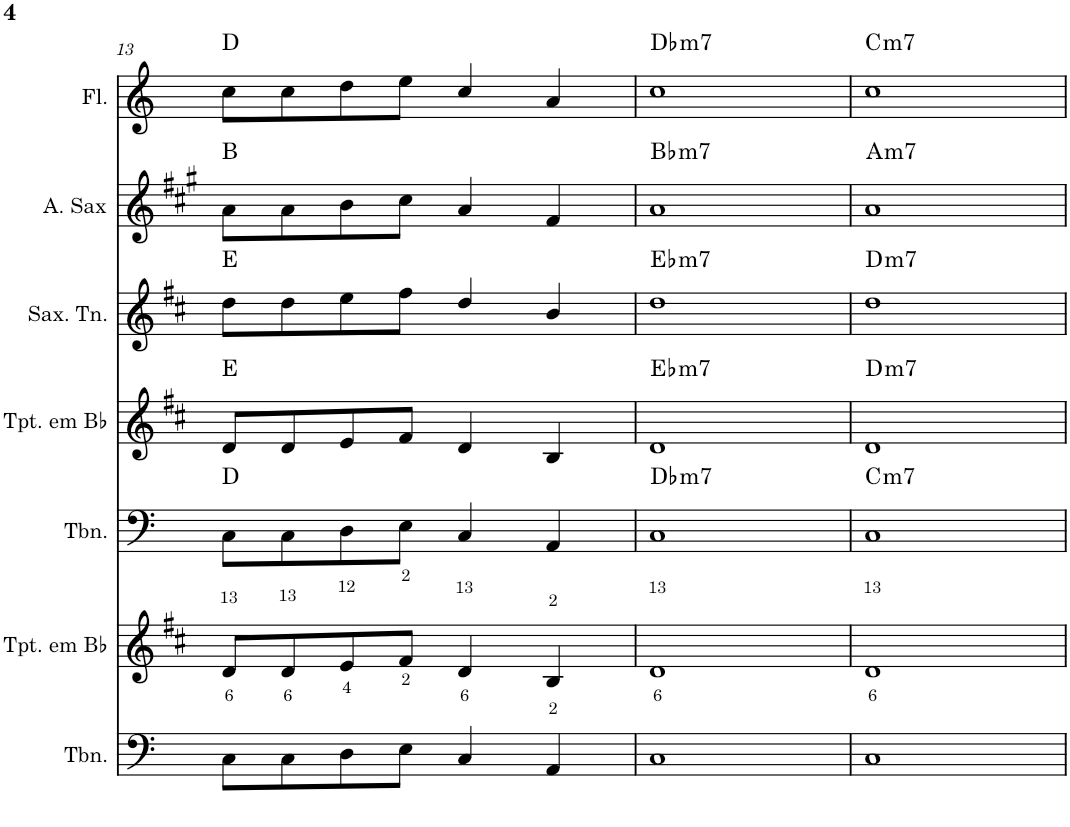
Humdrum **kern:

**kern	**kern	**kern	**harte	**kern	**harte	**kern	**harte	**kern	**harte	**kern	**harte
*part7	*part6	*part5	*part5	*part4	*part4	*part3	*part3	*part2	*part2	*part1	*part1
*staff7	*staff6	*staff5	*	*staff4	*	*staff3	*	*staff2	*	*staff1	*
*I"Trombone	*I"Trompete em Bb	*I"Trombone	*	*I"Trompete em Bb	*	*I"Saxofone Tenor	*	*I"Saxofone Alto	*	*I"Flauta Transversal	*
*I'Tbn.	*I'Tpt. em Bb	*I'Tbn.	*	*I'Tpt. em Bb	*	*I'Sax. Tn.	*	*	*	*I'Fl.	*
!!LO:PB:g=z
*clefF4	*clefG2	*clefF4	*	*clefG2	*	*clefG2	*	*clefG2	*	*clefG2	*
*	*Trd1c2	*	*	*Trd1c2	*	*Trd8c14	*	*Trd5c9	*	*	*
*k[]	*k[f#c#]	*k[]	*	*k[f#c#]	*	*k[f#c#]	*	*k[f#c#g#]	*	*k[]	*
*M4/4	*M4/4	*M4/4	*	*M4/4	*	*M4/4	*	*M4/4	*	*M4/4	*
=13	=13	=13	=13	=13	=13	=13	=13	=13	=13	=13	=13
8C\L	8d/L	8C\L	D:maj	8d/L	E:maj	8dd\L	E:maj	8a\L	B:maj	8cc\L	D:maj
8C\	8d/	8C\	.	8d/	.	8dd\	.	8a\	.	8cc\	.
8D\	8e/	8D\	.	8e/	.	8ee\	.	8b\	.	8dd\	.
8E\J	8f#/J	8E\J	.	8f#/J	.	8ff#\J	.	8cc#\J	.	8ee\J	.
4C/	4d/	4C/	.	4d/	.	4dd/	.	4a/	.	4cc/	.
4AA/	4B/	4AA/	.	4B/	.	4b/	.	4f#/	.	4a/	.
=14	=14	=14	=14	=14	=14	=14	=14	=14	=14	=14	=14
!	!	!	!LO:H:kt=m7	!	!LO:H:kt=m7	!	!LO:H:kt=m7	!	!LO:H:kt=m7	!	!LO:H:kt=m7
1C	1d	1Cn	Db:min7	1d	Eb:min7	1dd	Eb:min7	1a	Bb:min7	1ccn	Db:min7
=15	=15	=15	=15	=15	=15	=15	=15	=15	=15	=15	=15
!	!	!	!LO:H:kt=m7	!	!LO:H:kt=m7	!	!LO:H:kt=m7	!	!LO:H:kt=m7	!	!LO:H:kt=m7
1C	1d	1C	C:min7	1d	D:min7	1dd	D:min7	1a	A:min7	1cc	C:min7
=	=	=	=	=	=	=	=	=	=	=	=
*-	*-	*-	*-	*-	*-	*-	*-	*-	*-	*-	*-
